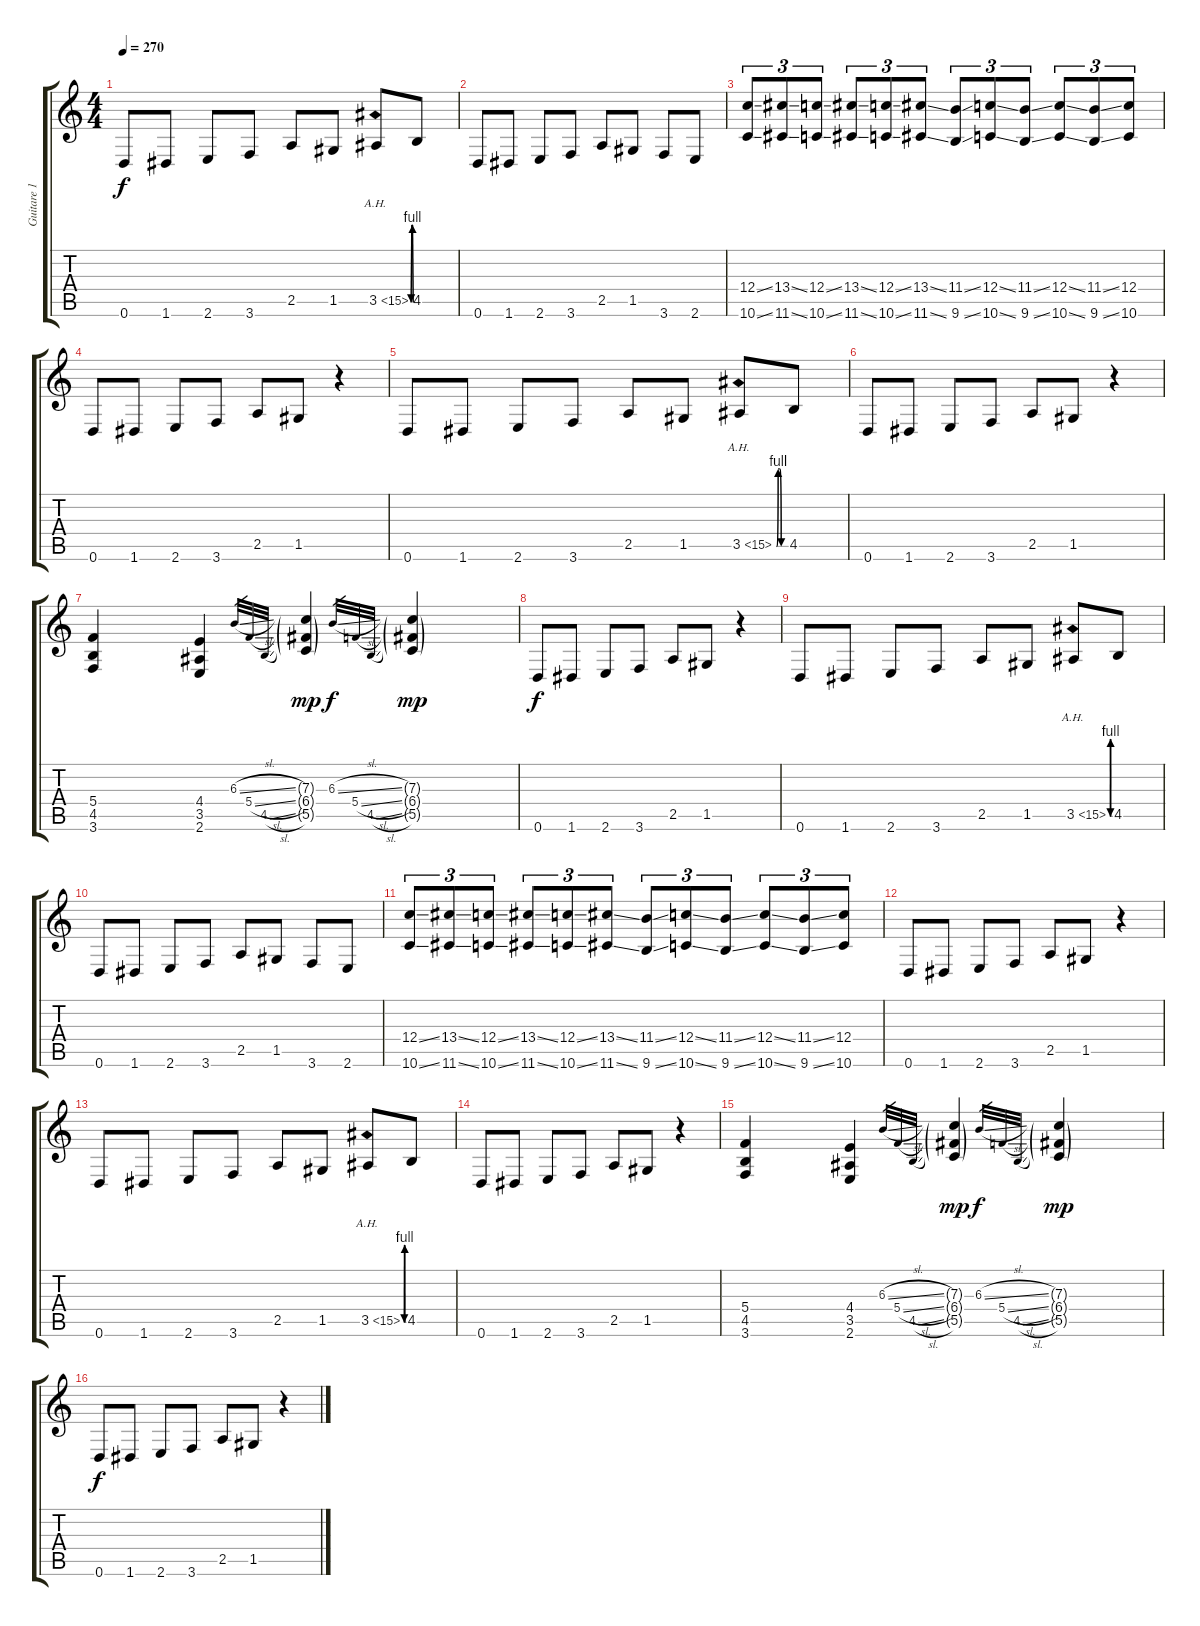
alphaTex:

\track ("Guitare 1" "Guitare 1") {instrument distortionguitar}
\staff {score tabs}
\tuning (D4 A3 F3 C3 G2 D2) {hide}
\ts (4 4)
\tempo 270
\clef g2
\ks c
0.6.8{dy f} 1.6.8 2.6.8 3.6.8 2.5.8 1.5.8 3.5{be (custom 0 0 10 4 20 4 30 0 60 0) ah 12}.8 4.5.8 |
0.6.8 1.6.8 2.6.8 3.6.8 2.5.8 1.5.8 3.6.8 2.6.8 |
(12.4{ss} 10.6{ss}).8{tu (3 2)} (13.4{ss} 11.6{ss}).8{tu (3 2)} (12.4{ss} 10.6{ss}).8{tu (3 2)} (13.4{ss} 11.6{ss}).8{tu (3 2)} (12.4{ss} 10.6{ss}).8{tu (3 2)} (13.4{ss} 11.6{ss}).8{tu (3 2)} (11.4{ss} 9.6{ss}).8{tu (3 2)} (12.4{ss} 10.6{ss}).8{tu (3 2)} (11.4{ss} 9.6{ss}).8{tu (3 2)} (12.4{ss} 10.6{ss}).8{tu (3 2)} (11.4{ss} 9.6{ss}).8{tu (3 2)} (12.4 10.6).8{tu (3 2)} |
0.6.8 1.6.8 2.6.8 3.6.8 2.5.8 1.5.8 r.4 |
0.6.8 1.6.8 2.6.8 3.6.8 2.5.8 1.5.8 3.5{be (custom 0 0 10 4 20 4 30 0 60 0) ah 12}.8 4.5.8 |
0.6.8 1.6.8 2.6.8 3.6.8 2.5.8 1.5.8 r.4 |
(5.4 4.5 3.6).4 (4.4 3.5 2.6).4 6.3{sl}.32{gr} 5.4{sl}.32{gr} 4.5{sl}.32{gr} (7.3{g} 6.4{g} 5.5{g}).4{dy mp} 6.3{sl}.32{gr dy f} 5.4{sl}.32{gr} 4.5{sl}.32{gr} (7.3{g} 6.4{g} 5.5{g}).4{dy mp} |
0.6.8{dy f} 1.6.8 2.6.8 3.6.8 2.5.8 1.5.8 r.4 |
0.6.8 1.6.8 2.6.8 3.6.8 2.5.8 1.5.8 3.5{be (custom 0 0 10 4 20 4 30 0 60 0) ah 12}.8 4.5.8 |
0.6.8 1.6.8 2.6.8 3.6.8 2.5.8 1.5.8 3.6.8 2.6.8 |
(12.4{ss} 10.6{ss}).8{tu (3 2)} (13.4{ss} 11.6{ss}).8{tu (3 2)} (12.4{ss} 10.6{ss}).8{tu (3 2)} (13.4{ss} 11.6{ss}).8{tu (3 2)} (12.4{ss} 10.6{ss}).8{tu (3 2)} (13.4{ss} 11.6{ss}).8{tu (3 2)} (11.4{ss} 9.6{ss}).8{tu (3 2)} (12.4{ss} 10.6{ss}).8{tu (3 2)} (11.4{ss} 9.6{ss}).8{tu (3 2)} (12.4{ss} 10.6{ss}).8{tu (3 2)} (11.4{ss} 9.6{ss}).8{tu (3 2)} (12.4 10.6).8{tu (3 2)} |
0.6.8 1.6.8 2.6.8 3.6.8 2.5.8 1.5.8 r.4 |
0.6.8 1.6.8 2.6.8 3.6.8 2.5.8 1.5.8 3.5{be (custom 0 0 10 4 20 4 30 0 60 0) ah 12}.8 4.5.8 |
0.6.8 1.6.8 2.6.8 3.6.8 2.5.8 1.5.8 r.4 |
(5.4 4.5 3.6).4 (4.4 3.5 2.6).4 6.3{sl}.32{gr} 5.4{sl}.32{gr} 4.5{sl}.32{gr} (7.3{g} 6.4{g} 5.5{g}).4{dy mp} 6.3{sl}.32{gr dy f} 5.4{sl}.32{gr} 4.5{sl}.32{gr} (7.3{g} 6.4{g} 5.5{g}).4{dy mp} |
0.6.8{dy f} 1.6.8 2.6.8 3.6.8 2.5.8 1.5.8 r.4
